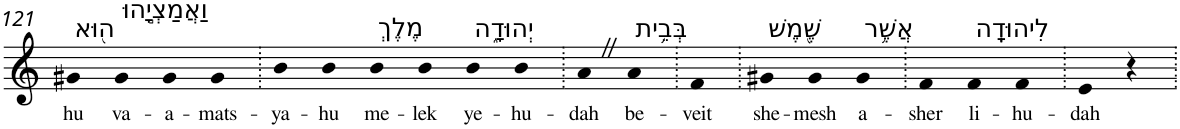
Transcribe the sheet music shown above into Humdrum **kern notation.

**kern	**text
*part1	*part1
*staff1	*staff1
*I"Piano	*
*I'Pno	*
!!LO:PB:g=z
*clefG2	*
*k[]	*
=121	=121
!LO:TX:a:t=ה֖וּא	!
!	!LO:LY:b
4g#X	hu
!LO:TX:a:t=וַאֲמַצְיָ֣הוּ	!
!	!LO:LY:b
4g#	va-
!	!LO:LY:b
4g#	-a-
!	!LO:LY:b
4g#	-mats-
=122.	=122.
!	!LO:LY:b
4b	-ya-
!	!LO:LY:b
4b	-hu
!LO:TX:a:t=מֶלֶךְ	!
!	!LO:LY:b
4b	me-
!	!LO:LY:b
4b	-lek
!LO:TX:a:t=יְהוּדָ֑ה	!
!	!LO:LY:b
4b	ye-
!	!LO:LY:b
4b	-hu-
=123.	=123.
!	!LO:LY:b
4aZ	-dah
!LO:TX:a:t=בְּבֵ֥ית	!
!	!LO:LY:b
4a	be-
=124.	=124.
!	!LO:LY:b
4f	-veit
=125.	=125.
!LO:TX:a:t=שֶׁ֖מֶשׁ	!
!	!LO:LY:b
4g#X	she-
!	!LO:LY:b
4g#	-mesh
!LO:TX:a:t=אֲשֶׁ֥ר	!
!	!LO:LY:b
4g#	a-
=126.	=126.
!	!LO:LY:b
4f	-sher
!LO:TX:a:t=לִיהוּדָֽה	!
!	!LO:LY:b
4f	li-
!	!LO:LY:b
4f	-hu-
=127.	=127.
!	!LO:LY:b
4e	-dah
4r	.
=.	=.
*-	*-
